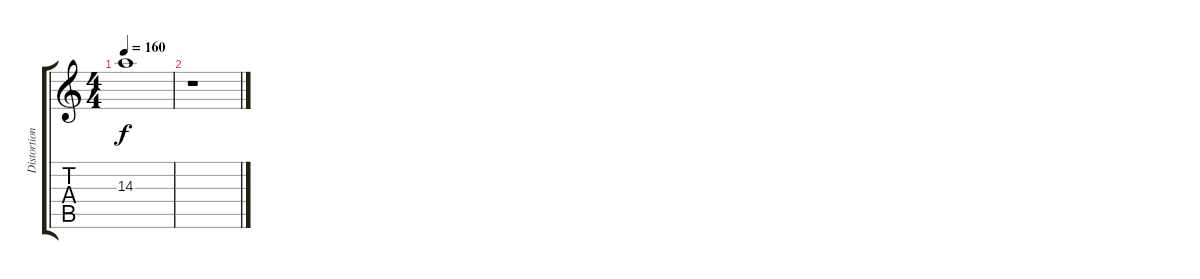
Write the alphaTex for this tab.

\track ("Distortion FX" "Distortion") {instrument distortionguitar}
\staff {score tabs}
\tuning (E4 B3 G3 D3 A2 E2) {hide}
\ts (4 4)
\tempo 160
\clef g2
\ks c
14.3{t}.1{dy f} |
r.1
